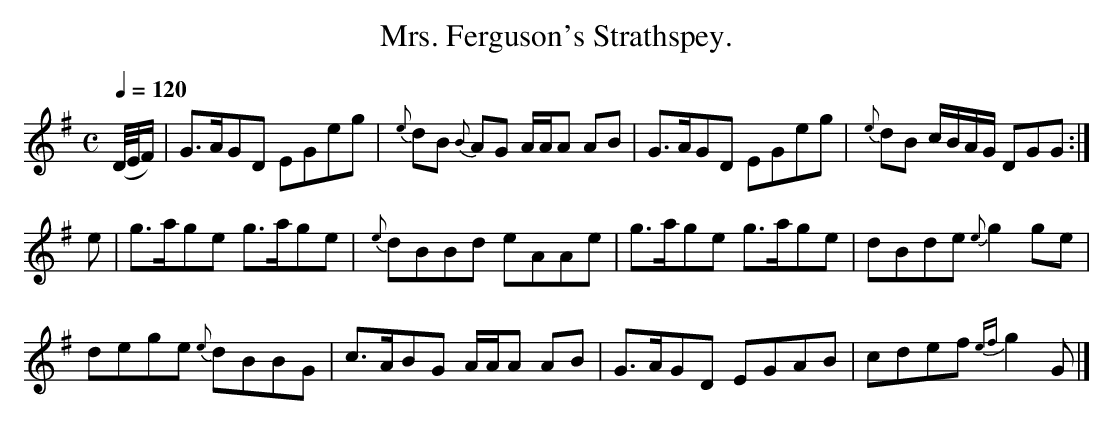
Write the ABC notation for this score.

X:1
T:Mrs. Ferguson's Strathspey.
M:C
L:1/8
Q:1/4=120
K:G
(D//E//F/)|G>AGD    EGeg|{e}dB {B}AG A/A/A AB|G>AGD EGeg|{e}dB c/B/A/G/ DGG:|
 e        |g>age    g>age|{e}dBBd eAAe|g>age g>age|   dBde   {e}g2  ge|
           dege {e}dBBG|   c>ABG A/A/A AB|G>AGD EGAB|   cdef   {ef}g2 G|]
